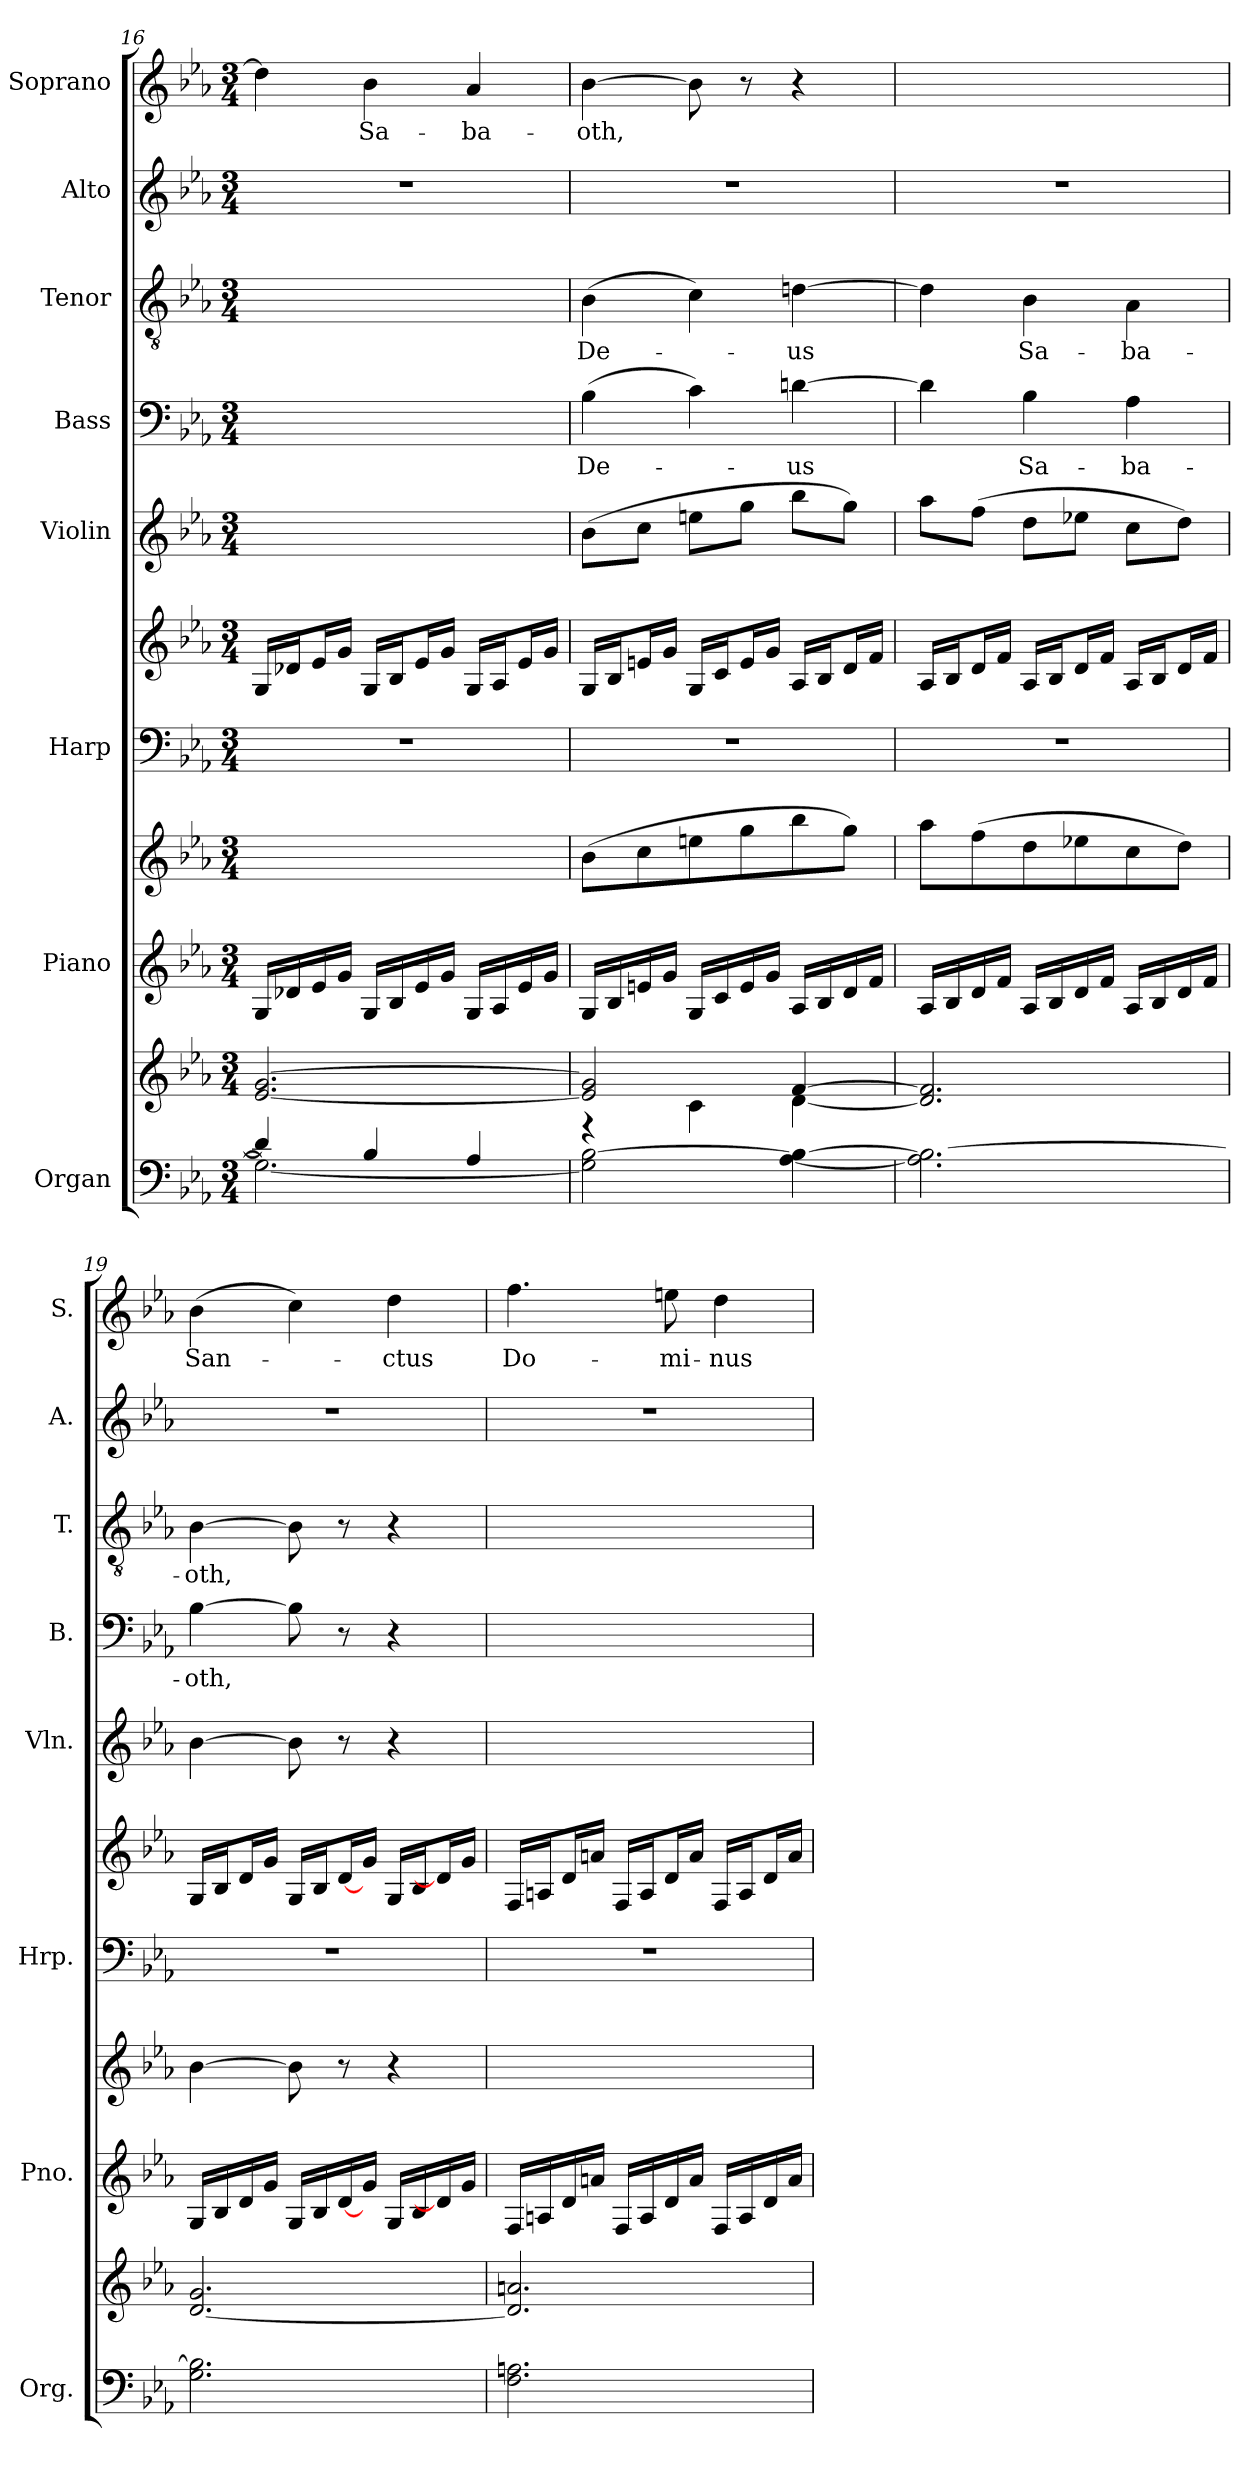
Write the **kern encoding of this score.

**kern	**kern	**kern	**kern	**kern	**kern	**kern	**kern	**text	**kern	**text	**kern	**kern	**text
*part8	*part8	*part7	*part7	*part6	*part6	*part5	*part4	*part4	*part3	*part3	*part2	*part1	*part1
*staff11	*staff10	*staff9	*staff8	*staff7	*staff6	*staff5	*staff4	*staff4	*staff3	*staff3	*staff2	*staff1	*staff1
*I"Organ	*	*I"Piano	*	*I"Harp	*	*I"Violin	*I"Bass	*	*I"Tenor	*	*I"Alto	*I"Soprano	*
*I'Org.	*	*I'Pno.	*	*I'Hrp.	*	*I'Vln.	*I'B.	*	*I'T.	*	*I'A.	*I'S.	*
!!LO:PB:g=z
*clefF4	*clefG2	*clefG2	*clefG2	*clefF4	*clefG2	*clefG2	*clefF4	*	*clefGv2	*	*clefG2	*clefG2	*
*k[b-e-a-]	*k[b-e-a-]	*k[b-e-a-]	*k[b-e-a-]	*k[b-e-a-]	*k[b-e-a-]	*k[b-e-a-]	*k[b-e-a-]	*	*k[b-e-a-]	*	*k[b-e-a-]	*k[b-e-a-]	*
*M3/4	*M3/4	*M3/4	*M3/4	*M3/4	*M3/4	*M3/4	*M3/4	*	*M3/4	*	*M3/4	*M3/4	*
=16	=16	=16	=16	=16	=16	=16	=16	=16	=16	=16	=16	=16	=16
*^	*	*	*	*	*	*	*	*	*	*	*	*	*
4d-/]	2.G\_	[2.e-/ [2.g/	16G/LL	2.ryy	2.r	16G/LL	2.ryy	2.ryy	.	2.ryy	.	2.r	4dd-\]	.
.	.	.	16d-X/	.	.	16d-X/J	.	.	.	.	.	.	.	.
.	.	.	16e-/	.	.	16e-/L	.	.	.	.	.	.	.	.
.	.	.	16g/JJ	.	.	16g/JJ	.	.	.	.	.	.	.	.
!	!	!	!	!	!	!	!	!	!	!	!	!	!	!LO:LY:b:color=#108040
4B-/	.	.	16G/LL	.	.	16G/LL	.	.	.	.	.	.	4b-\	Sa-
.	.	.	16B-/	.	.	16B-/J	.	.	.	.	.	.	.	.
.	.	.	16e-/	.	.	16e-/L	.	.	.	.	.	.	.	.
.	.	.	16g/JJ	.	.	16g/JJ	.	.	.	.	.	.	.	.
!	!	!	!	!	!	!	!	!	!	!	!	!	!	!LO:LY:b:color=#108040
4A-/	.	.	16G/LL	.	.	16G/LL	.	.	.	.	.	.	4a-/	-ba-
.	.	.	16A-/	.	.	16A-/J	.	.	.	.	.	.	.	.
.	.	.	16e-/	.	.	16e-/L	.	.	.	.	.	.	.	.
.	.	.	16g/JJ	.	.	16g/JJ	.	.	.	.	.	.	.	.
*v	*v	*	*	*	*	*	*	*	*	*	*	*	*	*
=17	=17	=17	=17	=17	=17	=17	=17	=17	=17	=17	=17	=17	=17
*	*^	*	*	*	*	*	*	*	*	*	*	*	*
!	!	!	!	!	!	!	!	!	!LO:LY:b:color=#7F7F7F	!	!LO:LY:b:color=#0000FF	!	!	!LO:LY:b:color=#108040
2G\] [2B-\	2e-/] 2g/]	4r	16G/LL	(>8b-\L	2.r	16G/LL	(>8b-\L	(>4B-\	-De-	(>4B-\	-De-	2.r	[4b-\	-oth,
.	.	.	16B-/	.	.	16B-/J	.	.	.	.	.	.	.	.
.	.	.	16en/	8cc\	.	16en/L	8cc\J	.	.	.	.	.	.	.
.	.	.	16g/JJ	.	.	16g/JJ	.	.	.	.	.	.	.	.
.	.	4c\	16G/LL	8een\	.	16G/LL	8een\L	4c\)	.	4c\)	.	.	8b-\]	.
.	.	.	16c/	.	.	16c/J	.	.	.	.	.	.	.	.
.	.	.	16e/	8gg\	.	16e/L	8gg\J	.	.	.	.	.	8r	.
.	.	.	16g/JJ	.	.	16g/JJ	.	.	.	.	.	.	.	.
!	!	!	!	!	!	!	!	!	!LO:LY:b:color=#7F7F7F	!	!LO:LY:b:color=#0000FF	!	!	!
[4A-\ 4B-\_	[4f/	[4d\	16A-/LL	8bb-\	.	16A-/LL	8bb-\L	[4dn\	-us	[4dn\	-us	.	4r	.
.	.	.	16B-/	.	.	16B-/J	.	.	.	.	.	.	.	.
.	.	.	16d/	8gg\J)	.	16d/L	8gg\J)	.	.	.	.	.	.	.
.	.	.	16f/JJ	.	.	16f/JJ	.	.	.	.	.	.	.	.
*	*v	*v	*	*	*	*	*	*	*	*	*	*	*	*
=18	=18	=18	=18	=18	=18	=18	=18	=18	=18	=18	=18	=18	=18
2.A-\] 2.B-\_	2.d/] 2.f/]	16A-/LL	8aa-\L	2.r	16A-/LL	8aa-\L	4d\]	.	4d\]	.	2.r	2.ryy	.
.	.	16B-/	.	.	16B-/J	.	.	.	.	.	.	.	.
.	.	16d/	(>8ff\	.	16d/L	(>8ff\J	.	.	.	.	.	.	.
.	.	16f/JJ	.	.	16f/JJ	.	.	.	.	.	.	.	.
!	!	!	!	!	!	!	!	!LO:LY:b:color=#7F7F7F	!	!LO:LY:b:color=#0000FF	!	!	!
.	.	16A-/LL	8dd\	.	16A-/LL	8dd\L	4B-\	Sa-	4B-\	Sa-	.	.	.
.	.	16B-/	.	.	16B-/J	.	.	.	.	.	.	.	.
.	.	16d/	8ee-X\	.	16d/L	8ee-X\J	.	.	.	.	.	.	.
.	.	16f/JJ	.	.	16f/JJ	.	.	.	.	.	.	.	.
!	!	!	!	!	!	!	!	!LO:LY:b:color=#7F7F7F	!	!LO:LY:b:color=#0000FF	!	!	!
.	.	16A-/LL	8cc\	.	16A-/LL	8cc\L	4A-\	-ba-	4A-\	-ba-	.	.	.
.	.	16B-/	.	.	16B-/J	.	.	.	.	.	.	.	.
.	.	16d/	8dd\J)	.	16d/L	8dd\J)	.	.	.	.	.	.	.
.	.	16f/JJ	.	.	16f/JJ	.	.	.	.	.	.	.	.
!!LO:PB:g=z
=19	=19	=19	=19	=19	=19	=19	=19	=19	=19	=19	=19	=19	=19
!	!	!	!	!	!	!	!	!LO:LY:b:color=#7F7F7F	!	!LO:LY:b:color=#0000FF	!	!	!LO:LY:b:color=#108040
2.G\ 2.B-\]	[2.d/ 2.g/	16G/LL	[4b-\	2.r	16G/LL	[4b-\	[4B-\	-oth,	[4B-\	-oth,	2.r	(>4b-\	-San-
.	.	16B-/	.	.	16B-/J	.	.	.	.	.	.	.	.
.	.	16d/	.	.	16d/L	.	.	.	.	.	.	.	.
.	.	16g/JJ	.	.	16g/JJ	.	.	.	.	.	.	.	.
.	.	16G/LL	8b-\]	.	16G/LL	8b-\]	8B-\]	.	8B-\]	.	.	4cc\)	.
.	.	16B-/	.	.	16B-/J	.	.	.	.	.	.	.	.
.	.	[16d/	8r	.	[16d/L	8r	8r	.	8r	.	.	.	.
.	.	16g/JJ	.	.	16g/JJ	.	.	.	.	.	.	.	.
!	!	!	!	!	!	!	!	!	!	!	!	!	!LO:LY:b:color=#108040
.	.	16G/LL	4r	.	16G/LL	4r	4r	.	4r	.	.	4dd\	-ctus
.	.	16B-/	.	.	16B-/J	.	.	.	.	.	.	.	.
.	.	16d/]	.	.	16d/L]	.	.	.	.	.	.	.	.
.	.	16g/JJ	.	.	16g/JJ	.	.	.	.	.	.	.	.
=20	=20	=20	=20	=20	=20	=20	=20	=20	=20	=20	=20	=20	=20
!	!	!	!	!	!	!	!	!	!	!	!	!	!LO:LY:b:color=#108040
2.F\ 2.An\	2.d/] 2.an/	16F/LL	2.ryy	2.r	16F/LL	2.ryy	2.ryy	.	2.ryy	.	2.r	4.ff\	Do-
.	.	16An/	.	.	16An/J	.	.	.	.	.	.	.	.
.	.	16d/	.	.	16d/L	.	.	.	.	.	.	.	.
.	.	16an/JJ	.	.	16an/JJ	.	.	.	.	.	.	.	.
.	.	16F/LL	.	.	16F/LL	.	.	.	.	.	.	.	.
.	.	16A/	.	.	16A/J	.	.	.	.	.	.	.	.
!	!	!	!	!	!	!	!	!	!	!	!	!	!LO:LY:b:color=#108040
.	.	16d/	.	.	16d/L	.	.	.	.	.	.	8een\	-mi-
.	.	16a/JJ	.	.	16a/JJ	.	.	.	.	.	.	.	.
!	!	!	!	!	!	!	!	!	!	!	!	!	!LO:LY:b:color=#108040
.	.	16F/LL	.	.	16F/LL	.	.	.	.	.	.	4dd\	-nus
.	.	16A/	.	.	16A/J	.	.	.	.	.	.	.	.
.	.	16d/	.	.	16d/L	.	.	.	.	.	.	.	.
.	.	16a/JJ	.	.	16a/JJ	.	.	.	.	.	.	.	.
=	=	=	=	=	=	=	=	=	=	=	=	=	=
*-	*-	*-	*-	*-	*-	*-	*-	*-	*-	*-	*-	*-	*-
